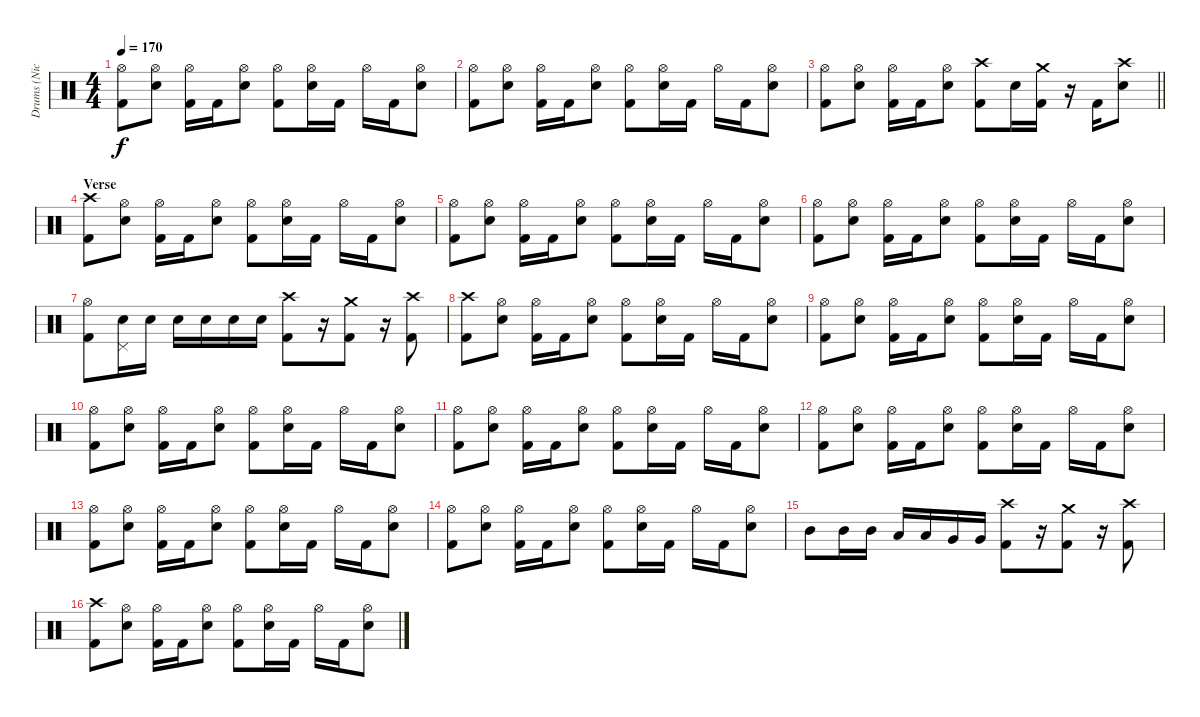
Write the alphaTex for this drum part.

\track ("Drums (Nick Menza)" "Drums (Nic") {instrument percussion}
\staff {score}
\articulation defaults
\ts (4 4)
\tempo 170
\clef neutral
\ks c
("Hi-Hat (open)" "Kick (hit) 2").8{dy f} ("Hi-Hat (open)" "Snare (hit) 2").8 ("Hi-Hat (open)" "Kick (hit) 2").16 "Kick (hit) 2".16 ("Hi-Hat (open)" "Snare (hit) 2").8 ("Hi-Hat (open)" "Kick (hit) 2").8 ("Hi-Hat (open)" "Snare (hit) 2").16 "Kick (hit) 2".16 "Hi-Hat (open)".16 "Kick (hit) 2".16 ("Hi-Hat (open)" "Snare (hit) 2").8 |
("Hi-Hat (open)" "Kick (hit) 2").8 ("Hi-Hat (open)" "Snare (hit) 2").8 ("Hi-Hat (open)" "Kick (hit) 2").16 "Kick (hit) 2".16 ("Hi-Hat (open)" "Snare (hit) 2").8 ("Hi-Hat (open)" "Kick (hit) 2").8 ("Hi-Hat (open)" "Snare (hit) 2").16 "Kick (hit) 2".16 "Hi-Hat (open)".16 "Kick (hit) 2".16 ("Hi-Hat (open)" "Snare (hit) 2").8 |
\barLineRight lightlight
("Hi-Hat (open)" "Kick (hit) 2").8 ("Hi-Hat (open)" "Snare (hit) 2").8 ("Hi-Hat (open)" "Kick (hit) 2").16 "Kick (hit) 2".16 ("Hi-Hat (open)" "Snare (hit) 2").8 ("Crash high (hit)" "Kick (hit) 2").8 "Snare (hit) 2".16 ("Crash medium (hit)" "Kick (hit) 2").16 r.16 "Kick (hit) 2".16 ("Crash high (hit)" "Snare (hit) 2").8 |
\section ("" "Verse")
("Crash high (hit)" "Kick (hit) 2").8 ("Hi-Hat (open)" "Snare (hit) 2").8 ("Hi-Hat (open)" "Kick (hit) 2").16 "Kick (hit) 2".16 ("Hi-Hat (open)" "Snare (hit) 2").8 ("Hi-Hat (open)" "Kick (hit) 2").8 ("Hi-Hat (open)" "Snare (hit) 2").16 "Kick (hit) 2".16 "Hi-Hat (open)".16 "Kick (hit) 2".16 ("Hi-Hat (open)" "Snare (hit) 2").8 |
("Hi-Hat (open)" "Kick (hit) 2").8 ("Hi-Hat (open)" "Snare (hit) 2").8 ("Hi-Hat (open)" "Kick (hit) 2").16 "Kick (hit) 2".16 ("Hi-Hat (open)" "Snare (hit) 2").8 ("Hi-Hat (open)" "Kick (hit) 2").8 ("Hi-Hat (open)" "Snare (hit) 2").16 "Kick (hit) 2".16 "Hi-Hat (open)".16 "Kick (hit) 2".16 ("Hi-Hat (open)" "Snare (hit) 2").8 |
("Hi-Hat (open)" "Kick (hit) 2").8 ("Hi-Hat (open)" "Snare (hit) 2").8 ("Hi-Hat (open)" "Kick (hit) 2").16 "Kick (hit) 2".16 ("Hi-Hat (open)" "Snare (hit) 2").8 ("Hi-Hat (open)" "Kick (hit) 2").8 ("Hi-Hat (open)" "Snare (hit) 2").16 "Kick (hit) 2".16 "Hi-Hat (open)".16 "Kick (hit) 2".16 ("Hi-Hat (open)" "Snare (hit) 2").8 |
("Hi-Hat (open)" "Kick (hit) 2").8 ("Pedal Hi-Hat (hit)" "Snare (hit) 2").16 "Snare (hit) 2".16 "Snare (hit) 2".16 "Snare (hit) 2".16 "Snare (hit) 2".16 "Snare (hit) 2".16 ("Crash high (hit)" "Kick (hit) 2").8 r.16 ("Crash medium (hit)" "Kick (hit) 2").8 r.16 ("Crash high (hit)" "Kick (hit) 2").8 |
("Crash high (hit)" "Kick (hit) 2").8 ("Hi-Hat (open)" "Snare (hit) 2").8 ("Hi-Hat (open)" "Kick (hit) 2").16 "Kick (hit) 2".16 ("Hi-Hat (open)" "Snare (hit) 2").8 ("Hi-Hat (open)" "Kick (hit) 2").8 ("Hi-Hat (open)" "Snare (hit) 2").16 "Kick (hit) 2".16 "Hi-Hat (open)".16 "Kick (hit) 2".16 ("Hi-Hat (open)" "Snare (hit) 2").8 |
("Hi-Hat (open)" "Kick (hit) 2").8 ("Hi-Hat (open)" "Snare (hit) 2").8 ("Hi-Hat (open)" "Kick (hit) 2").16 "Kick (hit) 2".16 ("Hi-Hat (open)" "Snare (hit) 2").8 ("Hi-Hat (open)" "Kick (hit) 2").8 ("Hi-Hat (open)" "Snare (hit) 2").16 "Kick (hit) 2".16 "Hi-Hat (open)".16 "Kick (hit) 2".16 ("Hi-Hat (open)" "Snare (hit) 2").8 |
("Hi-Hat (open)" "Kick (hit) 2").8 ("Hi-Hat (open)" "Snare (hit) 2").8 ("Hi-Hat (open)" "Kick (hit) 2").16 "Kick (hit) 2".16 ("Hi-Hat (open)" "Snare (hit) 2").8 ("Hi-Hat (open)" "Kick (hit) 2").8 ("Hi-Hat (open)" "Snare (hit) 2").16 "Kick (hit) 2".16 "Hi-Hat (open)".16 "Kick (hit) 2".16 ("Hi-Hat (open)" "Snare (hit) 2").8 |
("Hi-Hat (open)" "Kick (hit) 2").8 ("Hi-Hat (open)" "Snare (hit) 2").8 ("Hi-Hat (open)" "Kick (hit) 2").16 "Kick (hit) 2".16 ("Hi-Hat (open)" "Snare (hit) 2").8 ("Hi-Hat (open)" "Kick (hit) 2").8 ("Hi-Hat (open)" "Snare (hit) 2").16 "Kick (hit) 2".16 "Hi-Hat (open)".16 "Kick (hit) 2".16 ("Hi-Hat (open)" "Snare (hit) 2").8 |
("Hi-Hat (open)" "Kick (hit) 2").8 ("Hi-Hat (open)" "Snare (hit) 2").8 ("Hi-Hat (open)" "Kick (hit) 2").16 "Kick (hit) 2".16 ("Hi-Hat (open)" "Snare (hit) 2").8 ("Hi-Hat (open)" "Kick (hit) 2").8 ("Hi-Hat (open)" "Snare (hit) 2").16 "Kick (hit) 2".16 "Hi-Hat (open)".16 "Kick (hit) 2".16 ("Hi-Hat (open)" "Snare (hit) 2").8 |
("Hi-Hat (open)" "Kick (hit) 2").8 ("Hi-Hat (open)" "Snare (hit) 2").8 ("Hi-Hat (open)" "Kick (hit) 2").16 "Kick (hit) 2".16 ("Hi-Hat (open)" "Snare (hit) 2").8 ("Hi-Hat (open)" "Kick (hit) 2").8 ("Hi-Hat (open)" "Snare (hit) 2").16 "Kick (hit) 2".16 "Hi-Hat (open)".16 "Kick (hit) 2".16 ("Hi-Hat (open)" "Snare (hit) 2").8 |
("Hi-Hat (open)" "Kick (hit) 2").8 ("Hi-Hat (open)" "Snare (hit) 2").8 ("Hi-Hat (open)" "Kick (hit) 2").16 "Kick (hit) 2".16 ("Hi-Hat (open)" "Snare (hit) 2").8 ("Hi-Hat (open)" "Kick (hit) 2").8 ("Hi-Hat (open)" "Snare (hit) 2").16 "Kick (hit) 2".16 "Hi-Hat (open)".16 "Kick (hit) 2".16 ("Hi-Hat (open)" "Snare (hit) 2").8 |
"Mid Tom (hit)".8 "Mid Tom (hit)".16 "Mid Tom (hit)".16 "Low Tom (hit)".16 "Low Tom (hit)".16 "Very Low Tom (hit)".16 "Very Low Tom (hit)".16 ("Crash high (hit)" "Kick (hit) 2").8 r.16 ("Crash medium (hit)" "Kick (hit) 2").8 r.16 ("Crash high (hit)" "Kick (hit) 2").8 |
("Crash high (hit)" "Kick (hit) 2").8 ("Hi-Hat (open)" "Snare (hit) 2").8 ("Hi-Hat (open)" "Kick (hit) 2").16 "Kick (hit) 2".16 ("Hi-Hat (open)" "Snare (hit) 2").8 ("Hi-Hat (open)" "Kick (hit) 2").8 ("Hi-Hat (open)" "Snare (hit) 2").16 "Kick (hit) 2".16 "Hi-Hat (open)".16 "Kick (hit) 2".16 ("Hi-Hat (open)" "Snare (hit) 2").8
